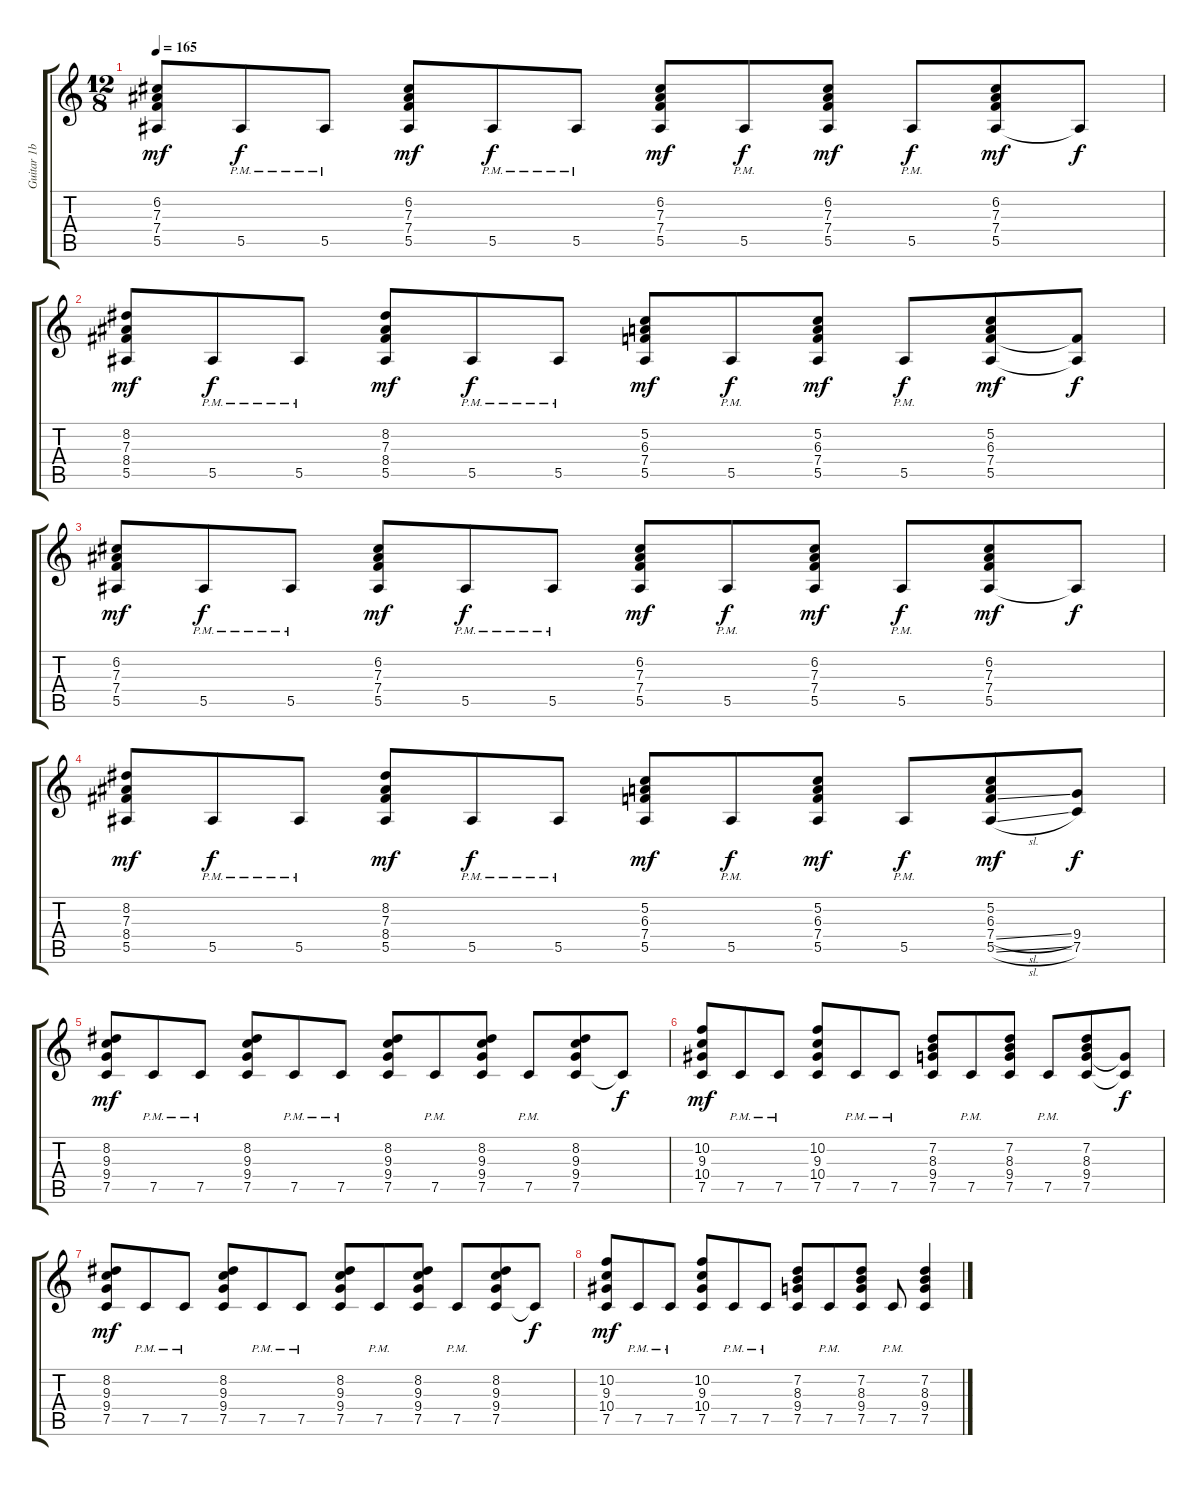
\track ("Guitar 1b" "Guitar 1b") {instrument distortionguitar}
\staff {score tabs}
\tuning (C4 G3 Eb3 Bb2 F2 C2) {hide}
\ts (12 8)
\section ("" "")
\tempo 165
\clef g2
\ks c
(6.2 7.3 7.4 5.5).8{dy mf} 5.5{pm}.8{dy f} 5.5{pm}.8 (6.2 7.3 7.4 5.5).8{dy mf} 5.5{pm}.8{dy f} 5.5{pm}.8 (6.2 7.3 7.4 5.5).8{dy mf} 5.5{pm}.8{dy f} (6.2 7.3 7.4 5.5).8{dy mf} 5.5{pm}.8{dy f} (6.2 7.3 7.4 5.5).8{dy mf} 5.5{t}.8{dy f} |
(8.2 7.3 8.4 5.5).8{dy mf} 5.5{pm}.8{dy f} 5.5{pm}.8 (8.2 7.3 8.4 5.5).8{dy mf} 5.5{pm}.8{dy f} 5.5{pm}.8 (5.2 6.3 7.4 5.5).8{dy mf} 5.5{pm}.8{dy f} (5.2 6.3 7.4 5.5).8{dy mf} 5.5{pm}.8{dy f} (5.2 6.3 7.4 5.5).8{dy mf} (7.4{t} 5.5{t}).8{dy f} |
(6.2 7.3 7.4 5.5).8{dy mf} 5.5{pm}.8{dy f} 5.5{pm}.8 (6.2 7.3 7.4 5.5).8{dy mf} 5.5{pm}.8{dy f} 5.5{pm}.8 (6.2 7.3 7.4 5.5).8{dy mf} 5.5{pm}.8{dy f} (6.2 7.3 7.4 5.5).8{dy mf} 5.5{pm}.8{dy f} (6.2 7.3 7.4 5.5).8{dy mf} 5.5{t}.8{dy f} |
(8.2 7.3 8.4 5.5).8{dy mf} 5.5{pm}.8{dy f} 5.5{pm}.8 (8.2 7.3 8.4 5.5).8{dy mf} 5.5{pm}.8{dy f} 5.5{pm}.8 (5.2 6.3 7.4 5.5).8{dy mf} 5.5{pm}.8{dy f} (5.2 6.3 7.4 5.5).8{dy mf} 5.5{pm}.8{dy f} (5.2 6.3 7.4{sl} 5.5{sl}).8{dy mf} (9.4 7.5).8{dy f} |
(8.2 9.3 9.4 7.5).8{dy mf} 7.5{pm}.8 7.5{pm}.8 (8.2 9.3 9.4 7.5).8 7.5{pm}.8 7.5{pm}.8 (8.2 9.3 9.4 7.5).8 7.5{pm}.8 (8.2 9.3 9.4 7.5).8 7.5{pm}.8 (8.2 9.3 9.4 7.5).8 7.5{t}.8{dy f} |
(10.2 9.3 10.4 7.5).8{dy mf} 7.5{pm}.8 7.5{pm}.8 (10.2 9.3 10.4 7.5).8 7.5{pm}.8 7.5{pm}.8 (7.2 8.3 9.4 7.5).8 7.5{pm}.8 (7.2 8.3 9.4 7.5).8 7.5{pm}.8 (7.2 8.3 9.4 7.5).8 (9.4{t} 7.5{t}).8{dy f} |
(8.2 9.3 9.4 7.5).8{dy mf} 7.5{pm}.8 7.5{pm}.8 (8.2 9.3 9.4 7.5).8 7.5{pm}.8 7.5{pm}.8 (8.2 9.3 9.4 7.5).8 7.5{pm}.8 (8.2 9.3 9.4 7.5).8 7.5{pm}.8 (8.2 9.3 9.4 7.5).8 7.5{t}.8{dy f} |
(10.2 9.3 10.4 7.5).8{dy mf} 7.5{pm}.8 7.5{pm}.8 (10.2 9.3 10.4 7.5).8 7.5{pm}.8 7.5{pm}.8 (7.2 8.3 9.4 7.5).8 7.5{pm}.8 (7.2 8.3 9.4 7.5).8 7.5{pm}.8 (7.2 8.3 9.4 7.5).4
